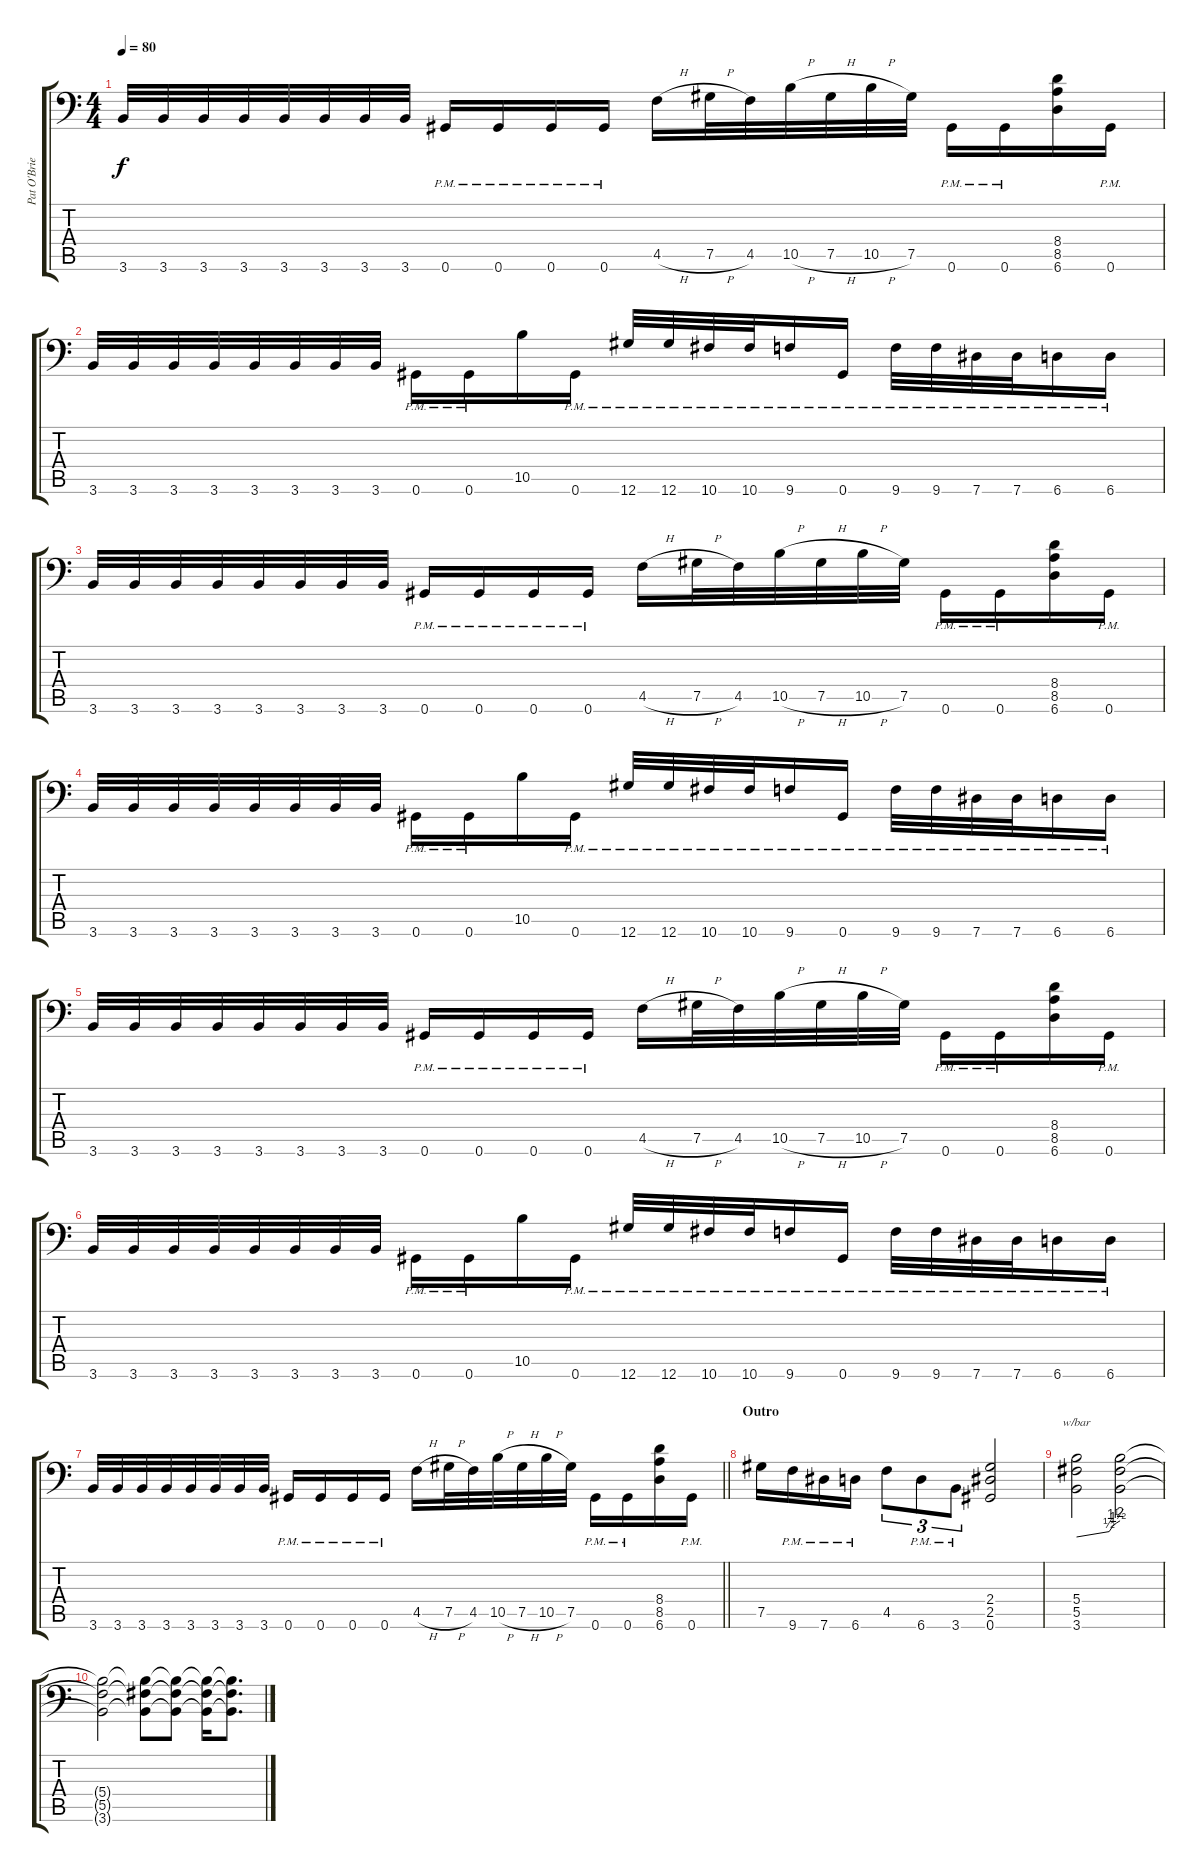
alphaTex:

\track ("Pat O'Brien" "Pat O'Brie") {instrument distortionguitar}
\staff {score tabs}
\tuning (Ab3 Eb3 B2 Gb2 Db2 Ab1) {hide}
\ts (4 4)
\tempo 80
\clef f4
\ks c
3.6.32{dy f} 3.6.32 3.6.32 3.6.32 3.6.32 3.6.32 3.6.32 3.6.32 0.6{pm}.16 0.6{pm}.16 0.6{pm}.16 0.6{pm}.16 4.5{h}.16 7.5{h}.32 4.5.32 10.5{h}.32 7.5{h}.32 10.5{h}.32 7.5.32 0.6{pm}.16 0.6{pm}.16 (8.4 8.5 6.6).16 0.6{pm}.16 |
3.6.32 3.6.32 3.6.32 3.6.32 3.6.32 3.6.32 3.6.32 3.6.32 0.6{pm}.16 0.6{pm}.16 10.5.16 0.6{pm}.16 12.6{pm}.32 12.6{pm}.32 10.6{pm}.32 10.6{pm}.32 9.6{pm}.16 0.6{pm}.16 9.6{pm}.32 9.6{pm}.32 7.6{pm}.32 7.6{pm}.32 6.6{pm}.16 6.6{pm}.16 |
3.6.32 3.6.32 3.6.32 3.6.32 3.6.32 3.6.32 3.6.32 3.6.32 0.6{pm}.16 0.6{pm}.16 0.6{pm}.16 0.6{pm}.16 4.5{h}.16 7.5{h}.32 4.5.32 10.5{h}.32 7.5{h}.32 10.5{h}.32 7.5.32 0.6{pm}.16 0.6{pm}.16 (8.4 8.5 6.6).16 0.6{pm}.16 |
3.6.32 3.6.32 3.6.32 3.6.32 3.6.32 3.6.32 3.6.32 3.6.32 0.6{pm}.16 0.6{pm}.16 10.5.16 0.6{pm}.16 12.6{pm}.32 12.6{pm}.32 10.6{pm}.32 10.6{pm}.32 9.6{pm}.16 0.6{pm}.16 9.6{pm}.32 9.6{pm}.32 7.6{pm}.32 7.6{pm}.32 6.6{pm}.16 6.6{pm}.16 |
3.6.32 3.6.32 3.6.32 3.6.32 3.6.32 3.6.32 3.6.32 3.6.32 0.6{pm}.16 0.6{pm}.16 0.6{pm}.16 0.6{pm}.16 4.5{h}.16 7.5{h}.32 4.5.32 10.5{h}.32 7.5{h}.32 10.5{h}.32 7.5.32 0.6{pm}.16 0.6{pm}.16 (8.4 8.5 6.6).16 0.6{pm}.16 |
3.6.32 3.6.32 3.6.32 3.6.32 3.6.32 3.6.32 3.6.32 3.6.32 0.6{pm}.16 0.6{pm}.16 10.5.16 0.6{pm}.16 12.6{pm}.32 12.6{pm}.32 10.6{pm}.32 10.6{pm}.32 9.6{pm}.16 0.6{pm}.16 9.6{pm}.32 9.6{pm}.32 7.6{pm}.32 7.6{pm}.32 6.6{pm}.16 6.6{pm}.16 |
\barLineRight lightlight
3.6.32 3.6.32 3.6.32 3.6.32 3.6.32 3.6.32 3.6.32 3.6.32 0.6{pm}.16 0.6{pm}.16 0.6{pm}.16 0.6{pm}.16 4.5{h}.16 7.5{h}.32 4.5.32 10.5{h}.32 7.5{h}.32 10.5{h}.32 7.5.32 0.6{pm}.16 0.6{pm}.16 (8.4 8.5 6.6).16 0.6{pm}.16 |
\section ("" "Outro")
7.5.16 9.6{pm}.16 7.6{pm}.16 6.6{pm}.16 4.5.8{tu (3 2)} 6.6{pm}.8{tu (3 2)} 3.6{pm}.8{tu (3 2)} (2.4 2.5 0.6).2 |
(5.4 5.5 3.6).2{tbe (custom default 0 0 45 2 50 4 55 6 60 8)} (5.4{t} 5.5{t} 3.6{t}).2 |
(5.4{t} 5.5{t} 3.6{t}).2 (5.4{t} 5.5{t} 3.6{t}).8 (5.4{t} 5.5{t} 3.6{t}).8 (5.4{t} 5.5{t} 3.6{t}).16 (5.4{t} 5.5{t} 3.6{t}).8{d}
